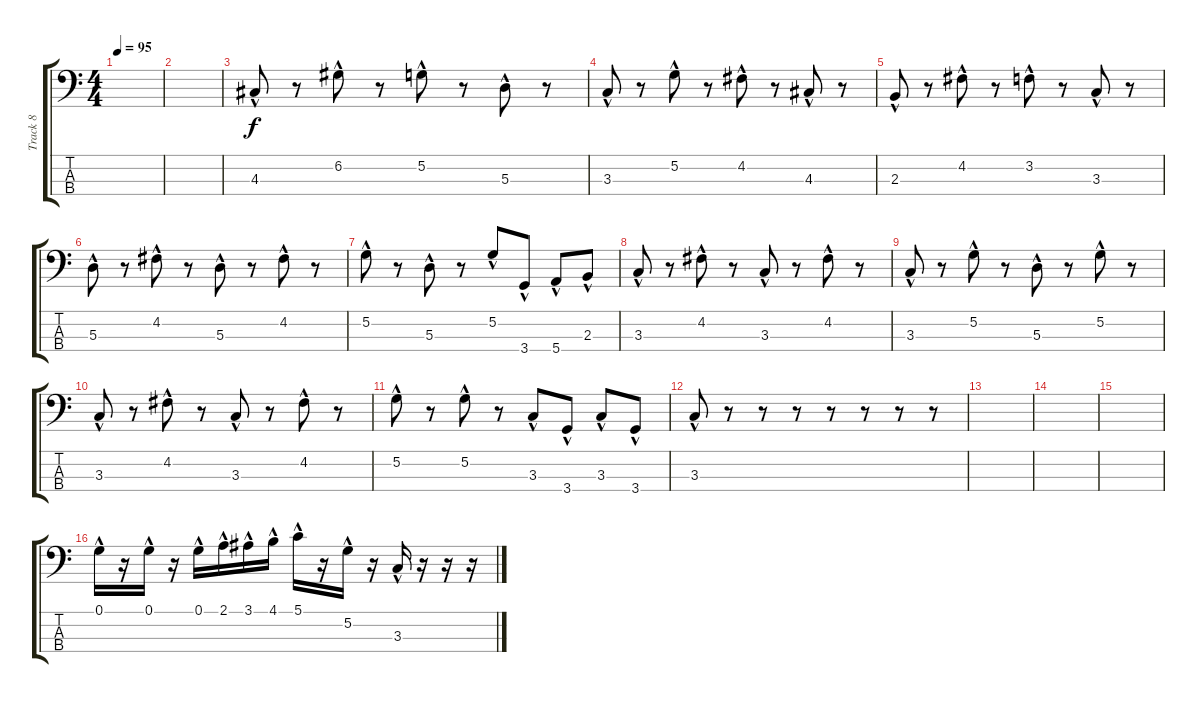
\track ("Track 8" "Track 8") {instrument slapbass1}
\staff {score tabs}
\tuning (G2 D2 A1 E1) {hide}
\ts (4 4)
\tempo 95
\clef f4
\ks c
|
|
4.3{hac}.8 r.8 6.2{hac}.8 r.8 5.2{hac}.8 r.8 5.3{hac}.8 r.8 |
3.3{hac}.8 r.8 5.2{hac}.8 r.8 4.2{hac}.8 r.8 4.3{hac}.8 r.8 |
2.3{hac}.8 r.8 4.2{hac}.8 r.8 3.2{hac}.8 r.8 3.3{hac}.8 r.8 |
5.3{hac}.8 r.8 4.2{hac}.8 r.8 5.3{hac}.8 r.8 4.2{hac}.8 r.8 |
5.2{hac}.8 r.8 5.3{hac}.8 r.8 5.2{hac}.8 3.4{hac}.8 5.4{hac}.8 2.3{hac}.8 |
3.3{hac}.8 r.8 4.2{hac}.8 r.8 3.3{hac}.8 r.8 4.2{hac}.8 r.8 |
3.3{hac}.8 r.8 5.2{hac}.8 r.8 5.3{hac}.8 r.8 5.2{hac}.8 r.8 |
3.3{hac}.8 r.8 4.2{hac}.8 r.8 3.3{hac}.8 r.8 4.2{hac}.8 r.8 |
5.2{hac}.8 r.8 5.2{hac}.8 r.8 3.3{hac}.8 3.4{hac}.8 3.3{hac}.8 3.4{hac}.8 |
3.3{hac}.8 r.8 r.8 r.8 r.8 r.8 r.8 r.8 |
|
|
|
0.1{hac}.16 r.16 0.1{hac}.16 r.16 0.1{hac}.16 2.1{hac}.16 3.1{hac}.16 4.1{hac}.16 5.1{hac}.16 r.16 5.2{hac}.16 r.16 3.3{hac}.16 r.16 r.16 r.16
